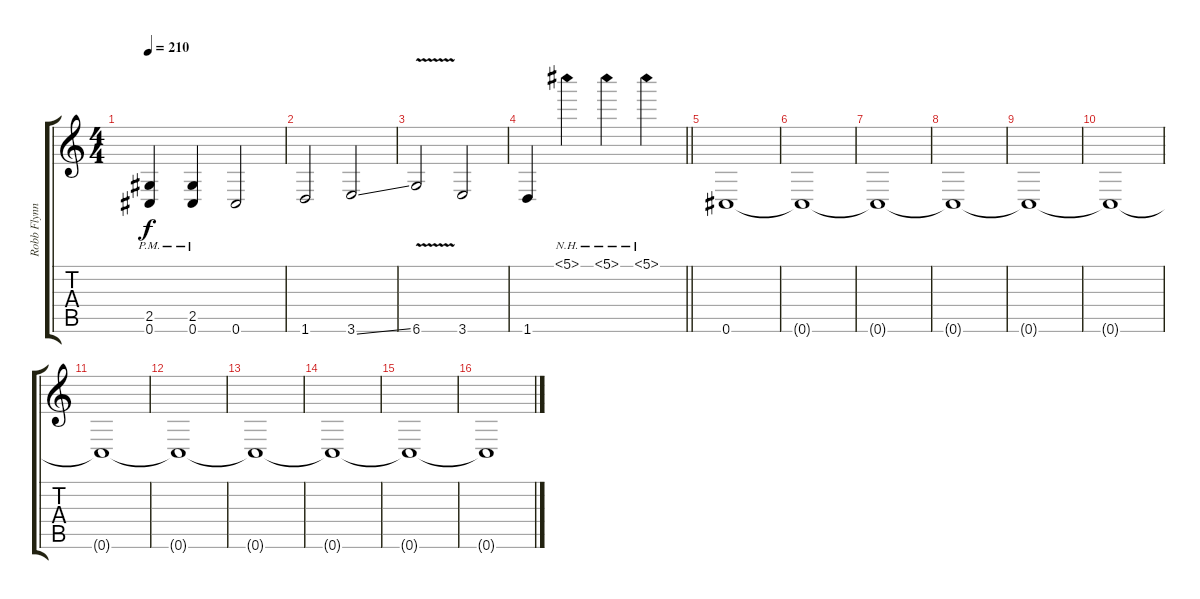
\track ("Robb Flynn" "Robb Flynn") {instrument distortionguitar}
\staff {score tabs}
\tuning (Db4 Ab3 E3 B2 Gb2 Db2) {hide}
\ts (4 4)
\tempo 210
\clef g2
\ks c
(2.5{pm} 0.6{pm}).4{dy f} (2.5{pm} 0.6{pm}).4 0.6.2 |
1.6.2 3.6{ss}.2 |
6.6{v}.2 3.6.2 |
\barLineRight lightlight
1.6.4 5.1{nh}.4 5.1{nh}.4 5.1{nh}.4 |
0.6.1 |
0.6{t}.1 |
0.6{t}.1 |
0.6{t}.1 |
0.6{t}.1 |
0.6{t}.1 |
0.6{t}.1 |
0.6{t}.1 |
0.6{t}.1 |
0.6{t}.1 |
0.6{t}.1 |
0.6{t}.1
